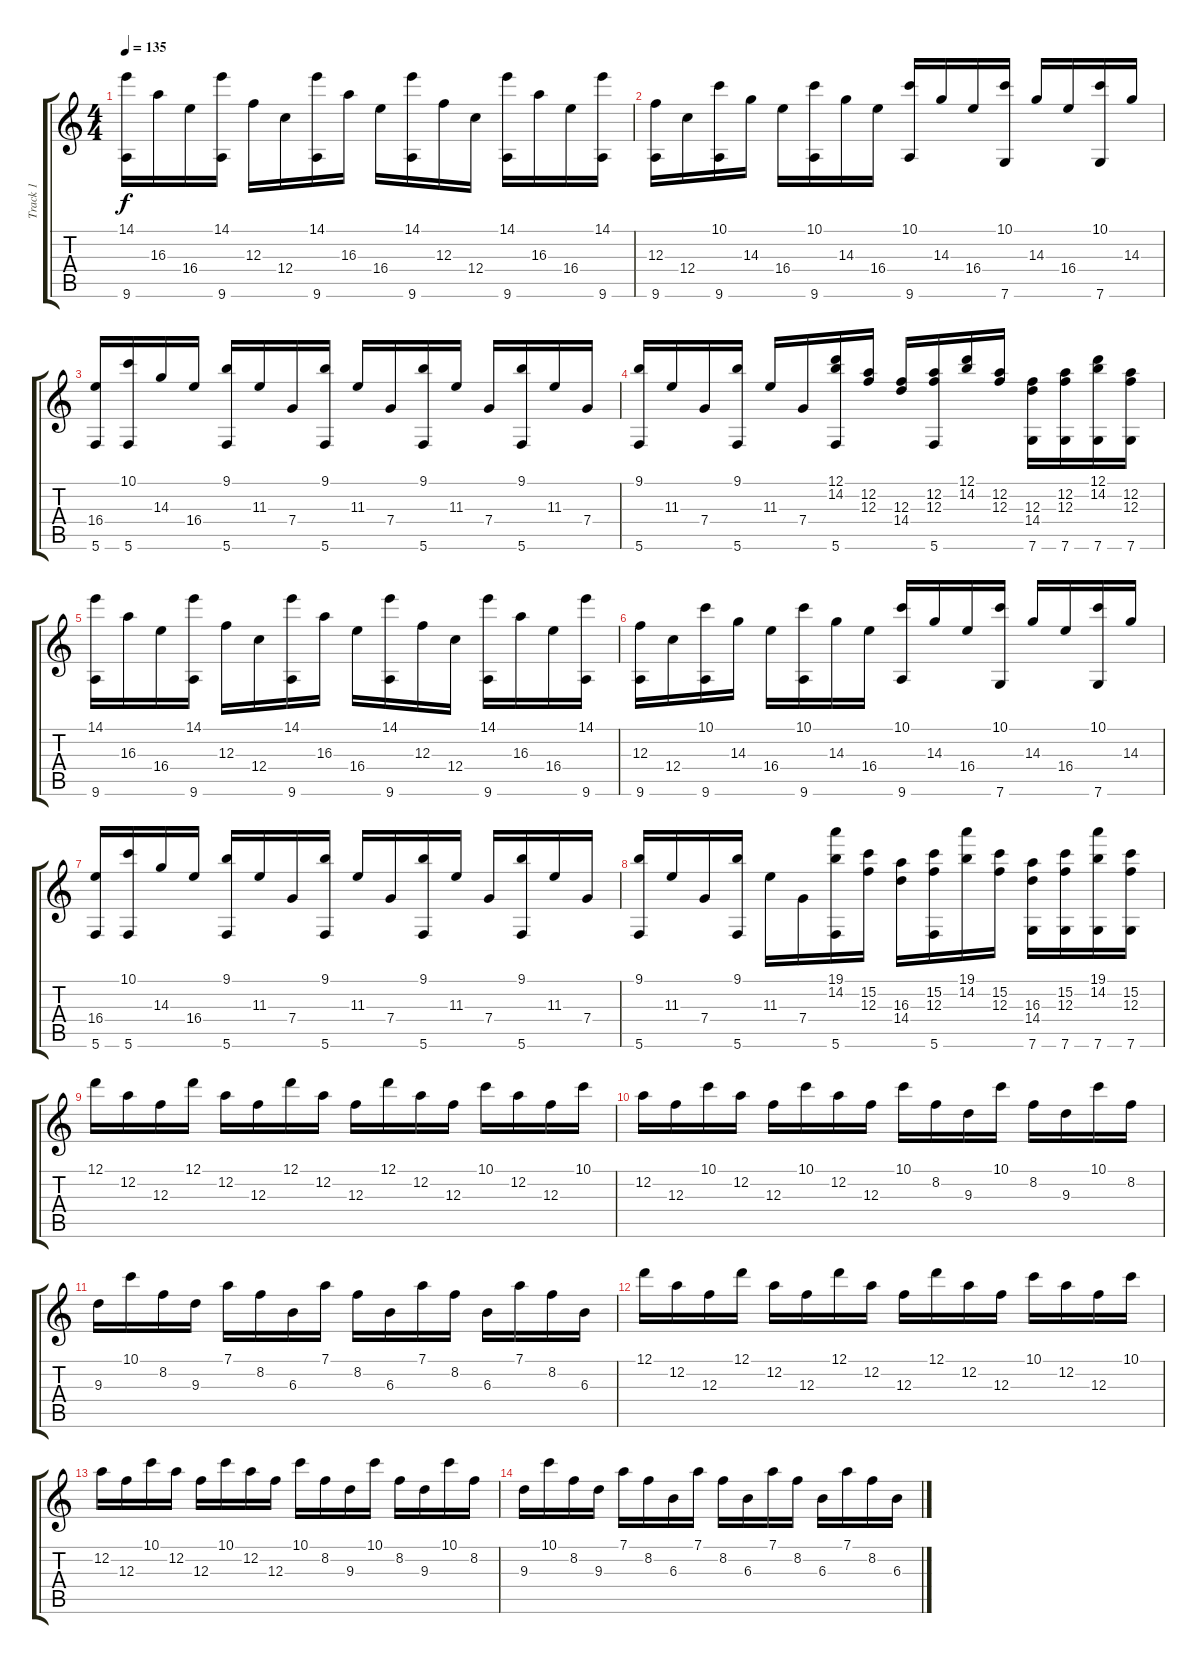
\track ("Track 1" "Track 1") {instrument electricguitarjazz}
\staff {score tabs}
\tuning (D4 A3 F3 C3 G2 C2) {hide}
\ts (4 4)
\tempo 135
\clef g2
\ks c
(14.1 9.6).16{dy f} 16.3.16 16.4.16 (14.1 9.6).16 12.3.16 12.4.16 (14.1 9.6).16 16.3.16 16.4.16 (14.1 9.6).16 12.3.16 12.4.16 (14.1 9.6).16 16.3.16 16.4.16 (14.1 9.6).16 |
(12.3 9.6).16 12.4.16 (10.1 9.6).16 14.3.16 16.4.16 (10.1 9.6).16 14.3.16 16.4.16 (10.1 9.6).16 14.3.16 16.4.16 (10.1 7.6).16 14.3.16 16.4.16 (10.1 7.6).16 14.3.16 |
(16.4 5.6).16 (10.1 5.6).16 14.3.16 16.4.16 (9.1 5.6).16 11.3.16 7.4.16 (9.1 5.6).16 11.3.16 7.4.16 (9.1 5.6).16 11.3.16 7.4.16 (9.1 5.6).16 11.3.16 7.4.16 |
(9.1 5.6).16 11.3.16 7.4.16 (9.1 5.6).16 11.3.16 7.4.16 (12.1 14.2 5.6).16 (12.2 12.3).16 (12.3 14.4).16 (12.2 12.3 5.6).16 (12.1 14.2).16 (12.2 12.3).16 (12.3 14.4 7.6).16 (12.2 12.3 7.6).16 (12.1 14.2 7.6).16 (12.2 12.3 7.6).16 |
(14.1 9.6).16 16.3.16 16.4.16 (14.1 9.6).16 12.3.16 12.4.16 (14.1 9.6).16 16.3.16 16.4.16 (14.1 9.6).16 12.3.16 12.4.16 (14.1 9.6).16 16.3.16 16.4.16 (14.1 9.6).16 |
(12.3 9.6).16 12.4.16 (10.1 9.6).16 14.3.16 16.4.16 (10.1 9.6).16 14.3.16 16.4.16 (10.1 9.6).16 14.3.16 16.4.16 (10.1 7.6).16 14.3.16 16.4.16 (10.1 7.6).16 14.3.16 |
(16.4 5.6).16 (10.1 5.6).16 14.3.16 16.4.16 (9.1 5.6).16 11.3.16 7.4.16 (9.1 5.6).16 11.3.16 7.4.16 (9.1 5.6).16 11.3.16 7.4.16 (9.1 5.6).16 11.3.16 7.4.16 |
(9.1 5.6).16 11.3.16 7.4.16 (9.1 5.6).16 11.3.16 7.4.16 (19.1 14.2 5.6).16 (15.2 12.3).16 (16.3 14.4).16 (15.2 12.3 5.6).16 (19.1 14.2).16 (15.2 12.3).16 (16.3 14.4 7.6).16 (15.2 12.3 7.6).16 (19.1 14.2 7.6).16 (15.2 12.3 7.6).16 |
12.1.16 12.2.16 12.3.16 12.1.16 12.2.16 12.3.16 12.1.16 12.2.16 12.3.16 12.1.16 12.2.16 12.3.16 10.1.16 12.2.16 12.3.16 10.1.16 |
12.2.16 12.3.16 10.1.16 12.2.16 12.3.16 10.1.16 12.2.16 12.3.16 10.1.16 8.2.16 9.3.16 10.1.16 8.2.16 9.3.16 10.1.16 8.2.16 |
9.3.16 10.1.16 8.2.16 9.3.16 7.1.16 8.2.16 6.3.16 7.1.16 8.2.16 6.3.16 7.1.16 8.2.16 6.3.16 7.1.16 8.2.16 6.3.16 |
12.1.16 12.2.16 12.3.16 12.1.16 12.2.16 12.3.16 12.1.16 12.2.16 12.3.16 12.1.16 12.2.16 12.3.16 10.1.16 12.2.16 12.3.16 10.1.16 |
12.2.16 12.3.16 10.1.16 12.2.16 12.3.16 10.1.16 12.2.16 12.3.16 10.1.16 8.2.16 9.3.16 10.1.16 8.2.16 9.3.16 10.1.16 8.2.16 |
9.3.16 10.1.16 8.2.16 9.3.16 7.1.16 8.2.16 6.3.16 7.1.16 8.2.16 6.3.16 7.1.16 8.2.16 6.3.16 7.1.16 8.2.16 6.3.16
